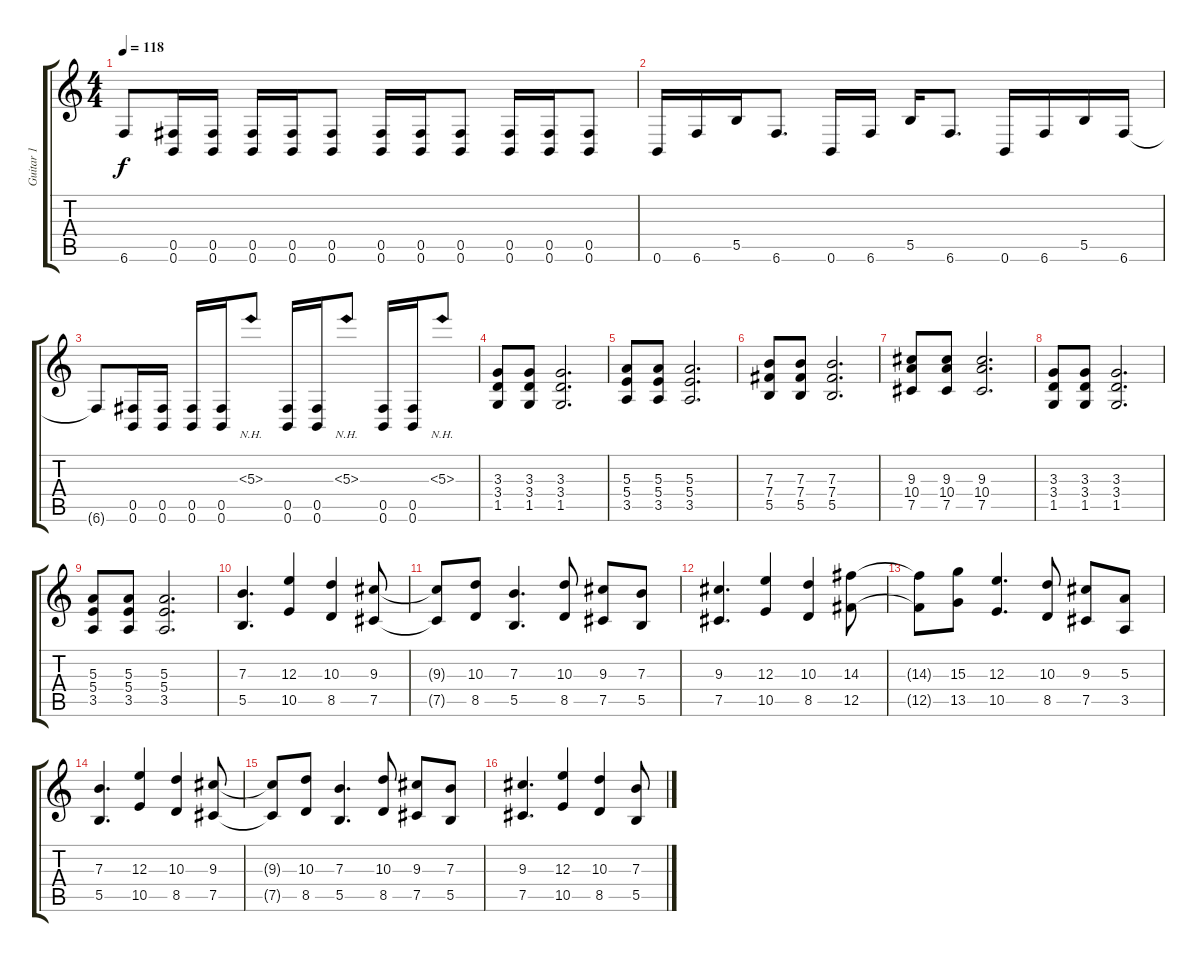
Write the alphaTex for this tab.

\track ("Guitar 1" "Guitar 1") {instrument electricguitarclean}
\staff {score tabs}
\tuning (Db4 Ab3 E3 B2 Gb2 B1) {hide}
\ts (4 4)
\tempo 118
\clef g2
\ks c
6.6{t}.8{dy f} (0.5 0.6).16 (0.5 0.6).16 (0.5 0.6).16 (0.5 0.6).16 (0.5 0.6).8 (0.5 0.6).16 (0.5 0.6).16 (0.5 0.6).8 (0.5 0.6).16 (0.5 0.6).16 (0.5 0.6).8 |
0.6.16 6.6.16 5.5.16 6.6.8{d} 0.6.16 6.6.16 5.5.16 6.6.8{d} 0.6.16 6.6.16 5.5.16 6.6.16 |
6.6{t}.8 (0.5 0.6).16 (0.5 0.6).16 (0.5 0.6).16 (0.5 0.6).16 5.3{nh}.8 (0.5 0.6).16 (0.5 0.6).16 5.3{nh}.8 (0.5 0.6).16 (0.5 0.6).16 5.3{nh}.8 |
(3.3 3.4 1.5).8 (3.3 3.4 1.5).8 (3.3 3.4 1.5).2{d} |
(5.3 5.4 3.5).8 (5.3 5.4 3.5).8 (5.3 5.4 3.5).2{d} |
(7.3 7.4 5.5).8 (7.3 7.4 5.5).8 (7.3 7.4 5.5).2{d} |
(9.3 10.4 7.5).8 (9.3 10.4 7.5).8 (9.3 10.4 7.5).2{d} |
(3.3 3.4 1.5).8 (3.3 3.4 1.5).8 (3.3 3.4 1.5).2{d} |
(5.3 5.4 3.5).8 (5.3 5.4 3.5).8 (5.3 5.4 3.5).2{d} |
(7.3 5.5).4{d} (12.3 10.5).4 (10.3 8.5).4 (9.3 7.5).8 |
(9.3{t} 7.5{t}).8 (10.3 8.5).8 (7.3 5.5).4{d} (10.3 8.5).8 (9.3 7.5).8 (7.3 5.5).8 |
(9.3 7.5).4{d} (12.3 10.5).4 (10.3 8.5).4 (14.3 12.5).8 |
(14.3{t} 12.5{t}).8 (15.3 13.5).8 (12.3 10.5).4{d} (10.3 8.5).8 (9.3 7.5).8 (5.3 3.5).8 |
(7.3 5.5).4{d} (12.3 10.5).4 (10.3 8.5).4 (9.3 7.5).8 |
(9.3{t} 7.5{t}).8 (10.3 8.5).8 (7.3 5.5).4{d} (10.3 8.5).8 (9.3 7.5).8 (7.3 5.5).8 |
(9.3 7.5).4{d} (12.3 10.5).4 (10.3 8.5).4 (7.3 5.5).8
